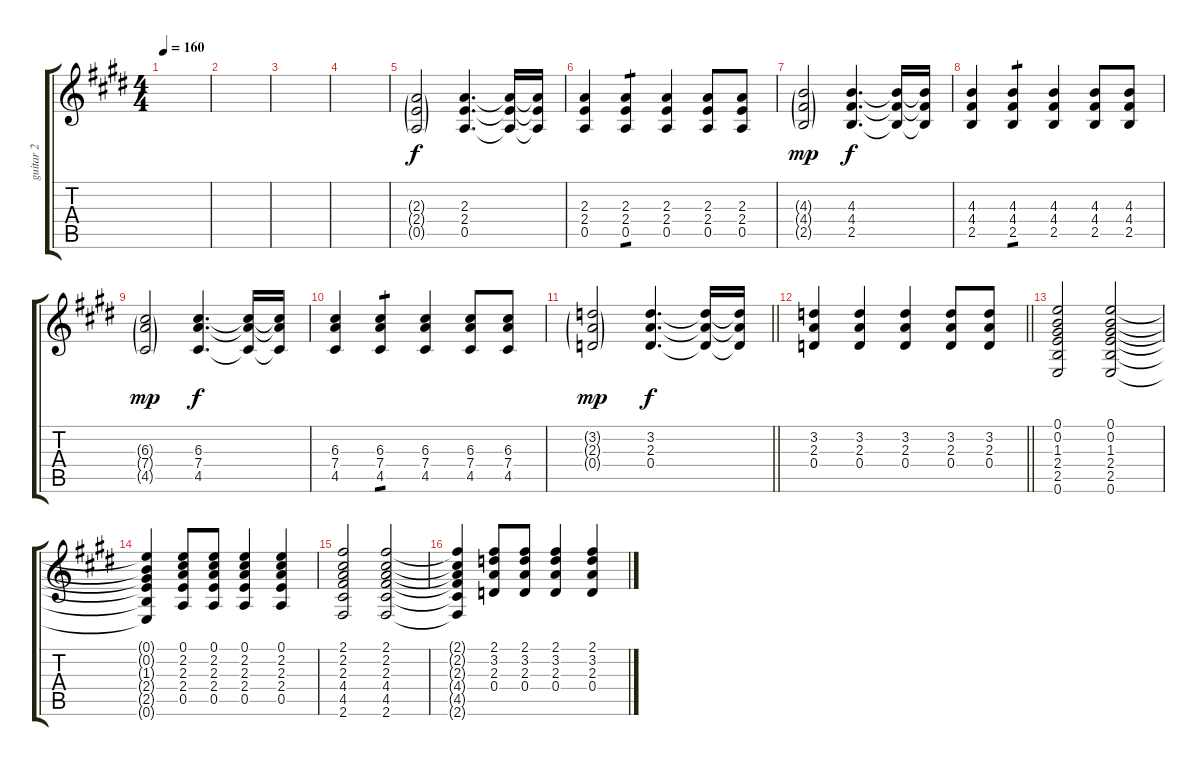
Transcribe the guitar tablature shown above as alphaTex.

\track ("guitar 2" "guitar 2") {instrument distortionguitar}
\staff {score tabs}
\tuning (E4 B3 G3 D3 A2 E2) {hide}
\ts (4 4)
\tempo 160
\clef g2
\ks e
|
|
|
|
(2.3{g} 2.4{g} 0.5{g}).2 (2.3 2.4 0.5).4{d dy f} (2.3{t} 2.4{t} 0.5{t}).16 (2.3{t} 2.4{t} 0.5{t}).16 |
(2.3 2.4 0.5).4 (2.3 2.4 0.5).4{tp 1} (2.3 2.4 0.5).4 (2.3 2.4 0.5).8 (2.3 2.4 0.5).8 |
(4.3{g} 4.4{g} 2.5{g}).2{dy mp} (4.3 4.4 2.5).4{d dy f} (4.3{t} 4.4{t} 2.5{t}).16 (4.3{t} 4.4{t} 2.5{t}).16 |
(4.3 4.4 2.5).4 (4.3 4.4 2.5).4{tp 1} (4.3 4.4 2.5).4 (4.3 4.4 2.5).8 (4.3 4.4 2.5).8 |
(6.3{g} 7.4{g} 4.5{g}).2{dy mp} (6.3 7.4 4.5).4{d dy f} (6.3{t} 7.4{t} 4.5{t}).16 (6.3{t} 7.4{t} 4.5{t}).16 |
(6.3 7.4 4.5).4 (6.3 7.4 4.5).4{tp 1} (6.3 7.4 4.5).4 (6.3 7.4 4.5).8 (6.3 7.4 4.5).8 |
\barLineRight lightlight
(3.2{g} 2.3{g} 0.4{g}).2{dy mp} (3.2 2.3 0.4).4{d dy f} (3.2{t} 2.3{t} 0.4{t}).16 (3.2{t} 2.3{t} 0.4{t}).16 |
\section ("" "")
\barLineRight lightlight
(3.2 2.3 0.4).4 (3.2 2.3 0.4).4 (3.2 2.3 0.4).4 (3.2 2.3 0.4).8 (3.2 2.3 0.4).8 |
\section ("" "")
(0.1 0.2 1.3 2.4 2.5 0.6).2 (0.1 0.2 1.3 2.4 2.5 0.6).2 |
(0.1{t} 0.2{t} 1.3{t} 2.4{t} 2.5{t} 0.6{t}).4 (0.1 2.2 2.3 2.4 0.5).8 (0.1 2.2 2.3 2.4 0.5).8 (0.1 2.2 2.3 2.4 0.5).4 (0.1 2.2 2.3 2.4 0.5).4 |
(2.1 2.2 2.3 4.4 4.5 2.6).2 (2.1 2.2 2.3 4.4 4.5 2.6).2 |
(2.1{t} 2.2{t} 2.3{t} 4.4{t} 4.5{t} 2.6{t}).4 (2.1 3.2 2.3 0.4).8 (2.1 3.2 2.3 0.4).8 (2.1 3.2 2.3 0.4).4 (2.1 3.2 2.3 0.4).4
